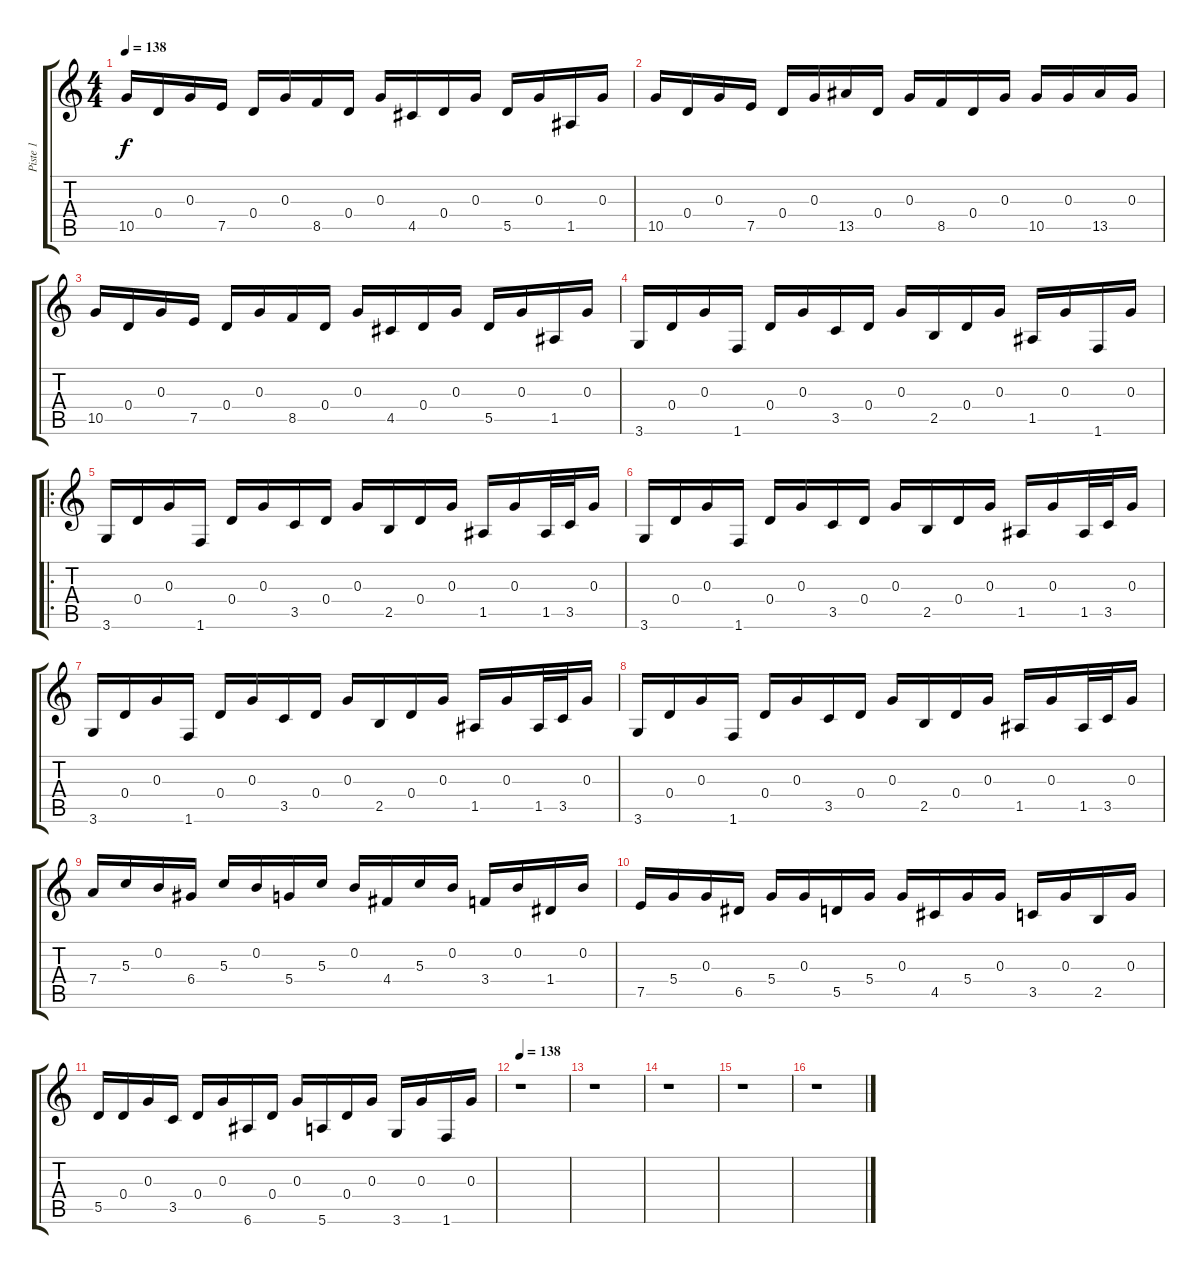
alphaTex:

\track ("Piste 1" "Piste 1") {instrument acousticguitarsteel}
\staff {score tabs}
\tuning (E4 B3 G3 D3 A2 E2) {hide}
\ts (4 4)
\tempo 138
\clef g2
\ks c
10.5.16{dy f instrument acousticguitarsteel} 0.4.16 0.3.16 7.5.16 0.4.16 0.3.16 8.5.16 0.4.16 0.3.16 4.5.16 0.4.16 0.3.16 5.5.16 0.3.16 1.5.16 0.3.16 |
10.5.16 0.4.16 0.3.16 7.5.16 0.4.16 0.3.16 13.5.16 0.4.16 0.3.16 8.5.16 0.4.16 0.3.16 10.5.16 0.3.16 13.5.16 0.3.16 |
10.5.16 0.4.16 0.3.16 7.5.16 0.4.16 0.3.16 8.5.16 0.4.16 0.3.16 4.5.16 0.4.16 0.3.16 5.5.16 0.3.16 1.5.16 0.3.16 |
3.6.16 0.4.16 0.3.16 1.6.16 0.4.16 0.3.16 3.5.16 0.4.16 0.3.16 2.5.16 0.4.16 0.3.16 1.5.16 0.3.16 1.6.16 0.3.16 |
\ro
3.6.16 0.4.16 0.3.16 1.6.16 0.4.16 0.3.16 3.5.16 0.4.16 0.3.16 2.5.16 0.4.16 0.3.16 1.5.16 0.3.16 1.5.32 3.5.32 0.3.16 |
3.6.16 0.4.16 0.3.16 1.6.16 0.4.16 0.3.16 3.5.16 0.4.16 0.3.16 2.5.16 0.4.16 0.3.16 1.5.16 0.3.16 1.5.32 3.5.32 0.3.16 |
3.6.16 0.4.16 0.3.16 1.6.16 0.4.16 0.3.16 3.5.16 0.4.16 0.3.16 2.5.16 0.4.16 0.3.16 1.5.16 0.3.16 1.5.32 3.5.32 0.3.16 |
3.6.16 0.4.16 0.3.16 1.6.16 0.4.16 0.3.16 3.5.16 0.4.16 0.3.16 2.5.16 0.4.16 0.3.16 1.5.16 0.3.16 1.5.32 3.5.32 0.3.16 |
7.4.16 5.3.16 0.2.16 6.4.16 5.3.16 0.2.16 5.4.16 5.3.16 0.2.16 4.4.16 5.3.16 0.2.16 3.4.16 0.2.16 1.4.16 0.2.16 |
7.5.16 5.4.16 0.3.16 6.5.16 5.4.16 0.3.16 5.5.16 5.4.16 0.3.16 4.5.16 5.4.16 0.3.16 3.5.16 0.3.16 2.5.16 0.3.16 |
5.5.16 0.4.16 0.3.16 3.5.16 0.4.16 0.3.16 6.6.16 0.4.16 0.3.16 5.6.16 0.4.16 0.3.16 3.6.16 0.3.16 1.6.16 0.3.16 |
\tempo 138
r.1 |
r.1 |
r.1 |
r.1 |
r.1
